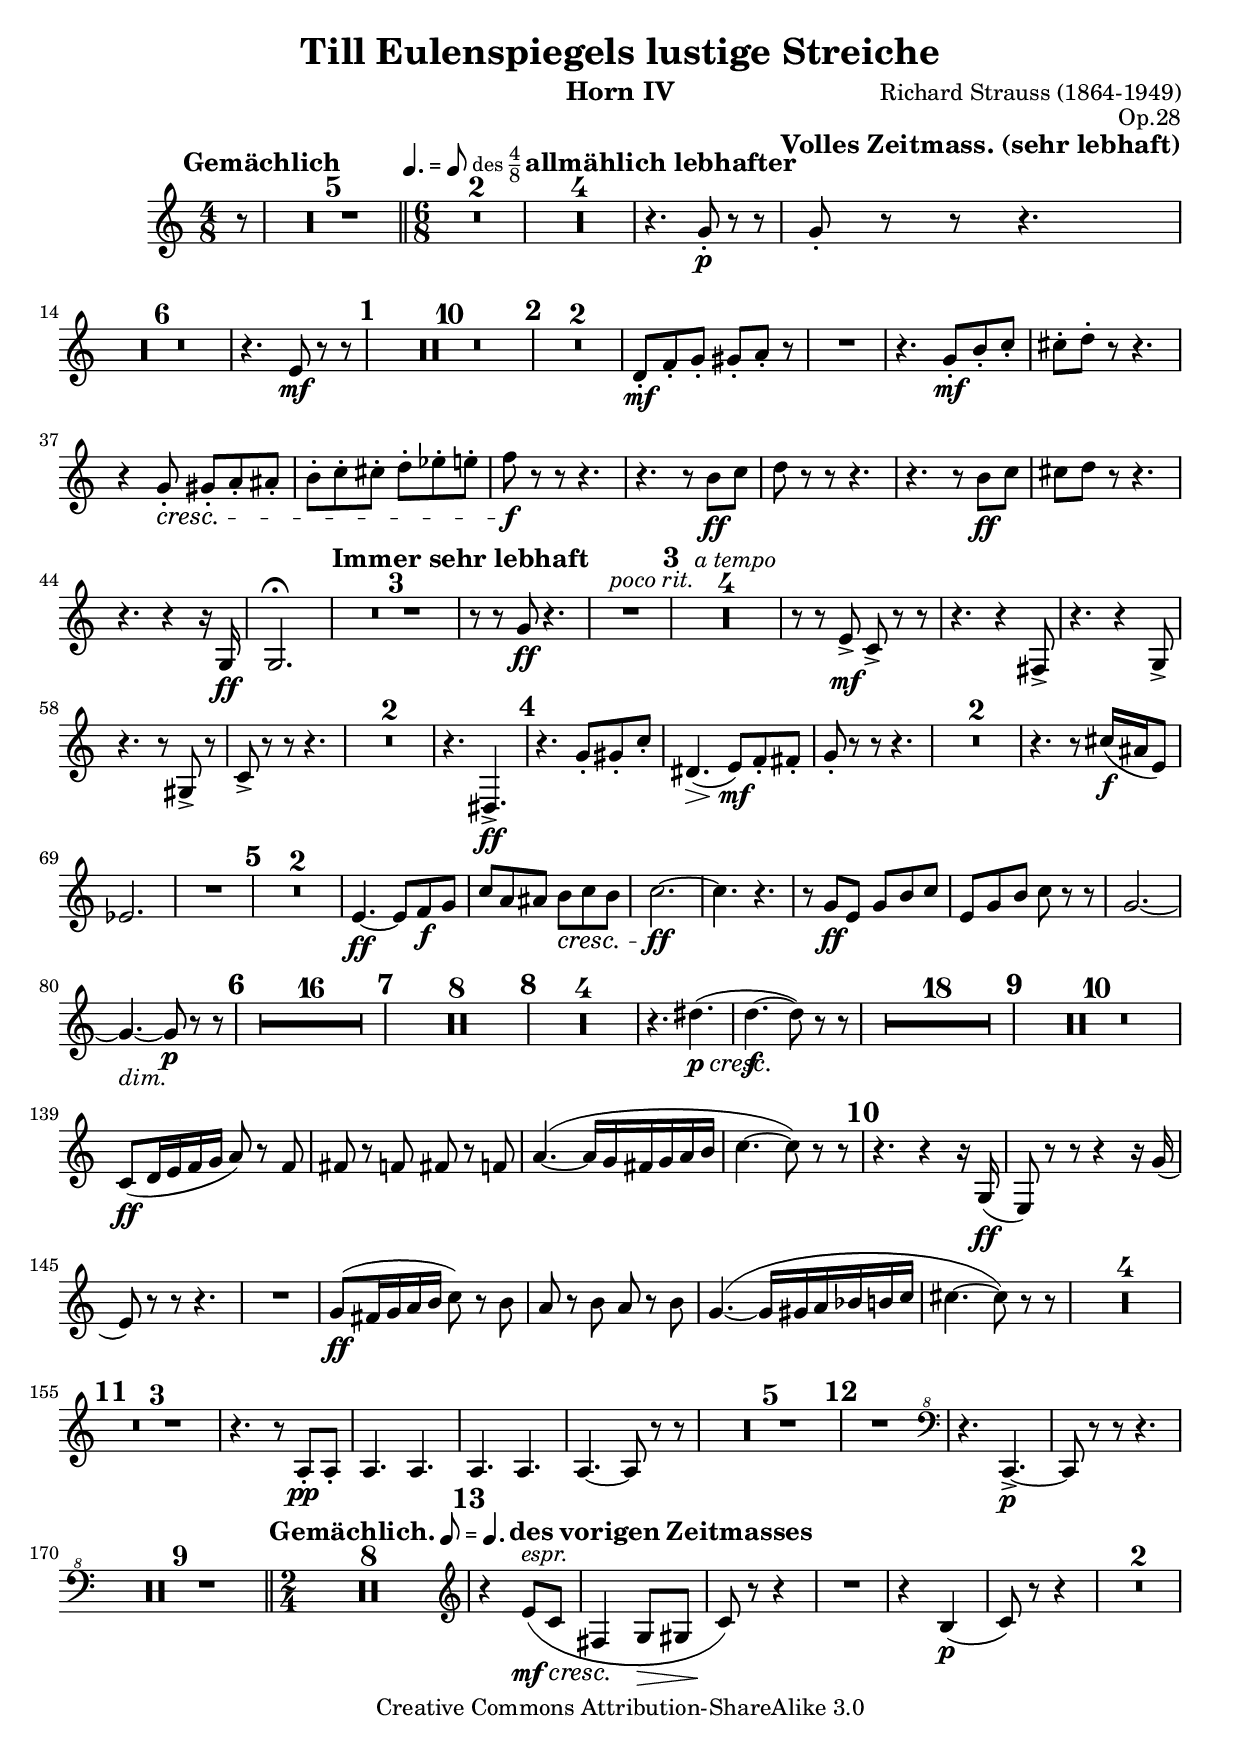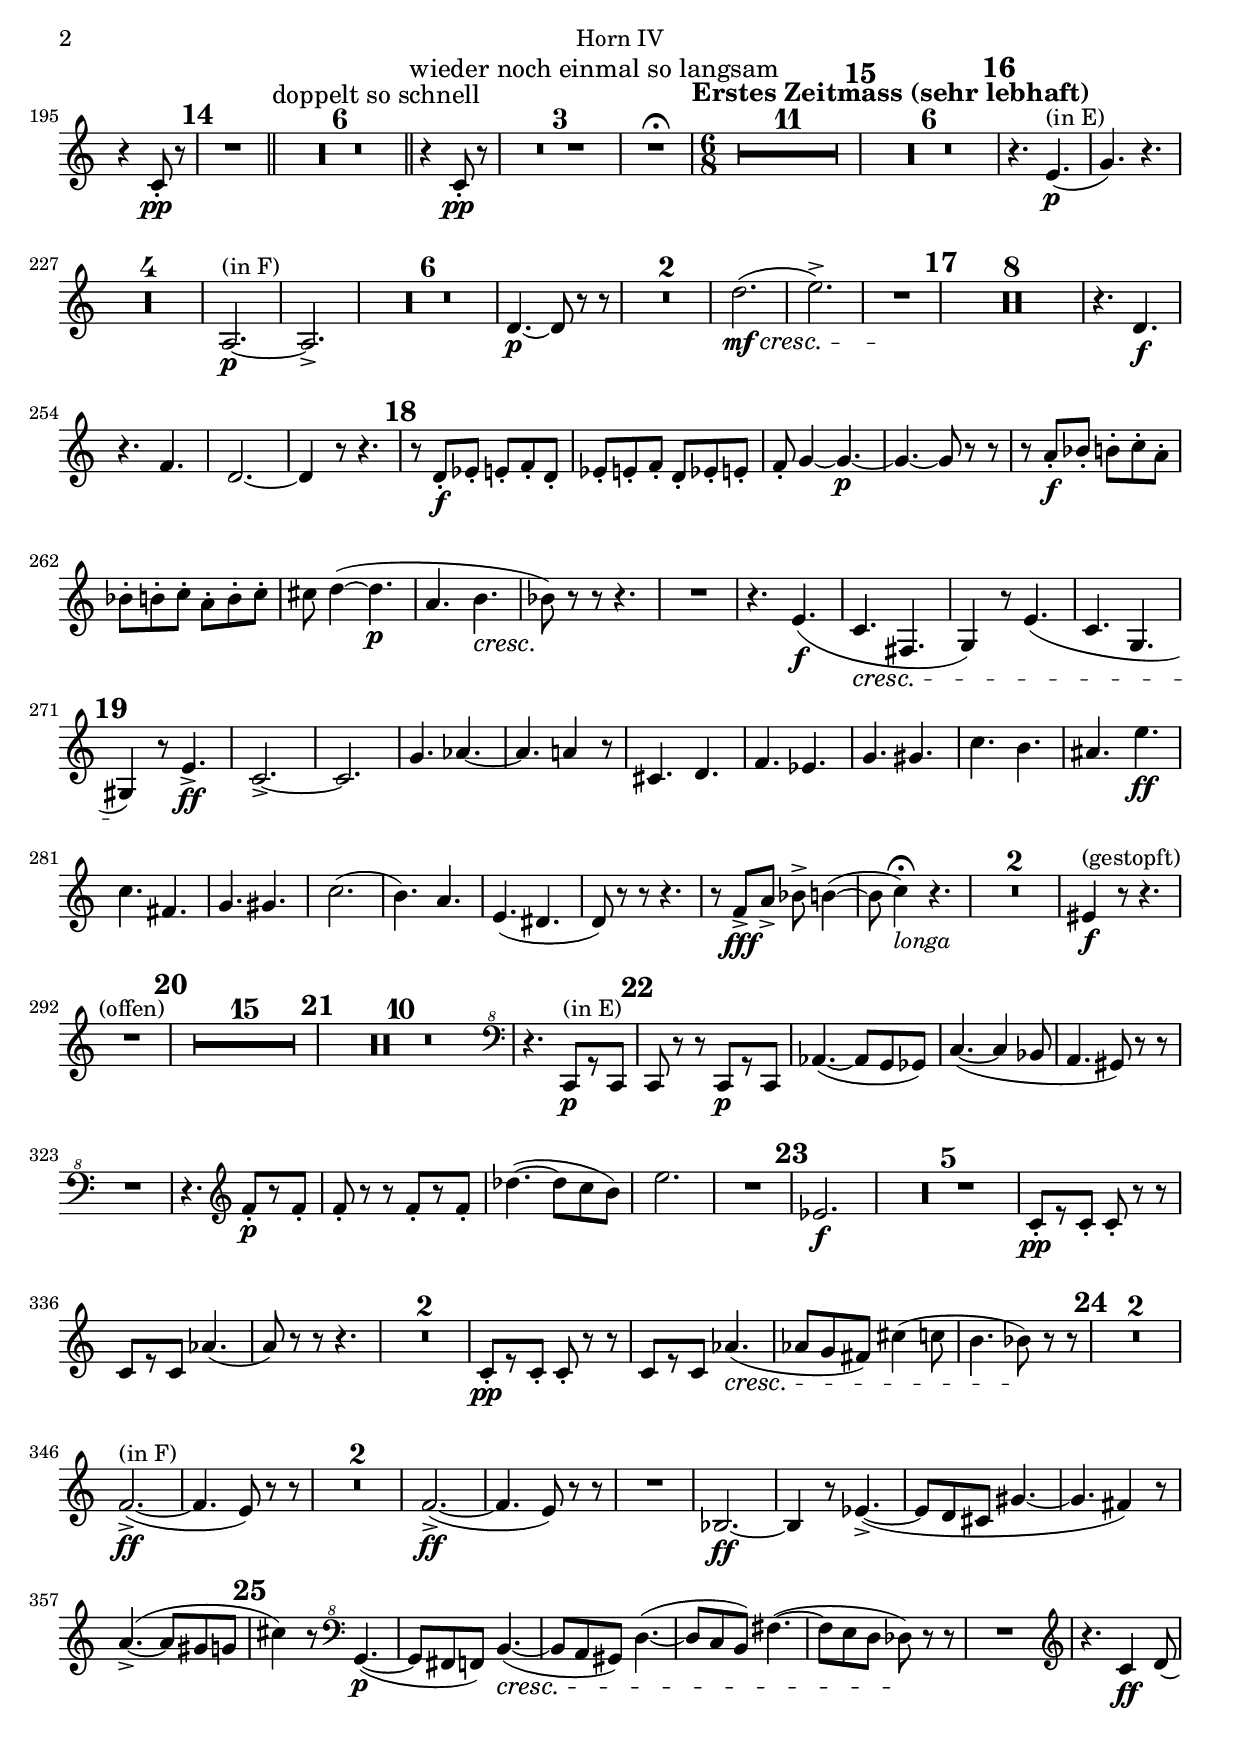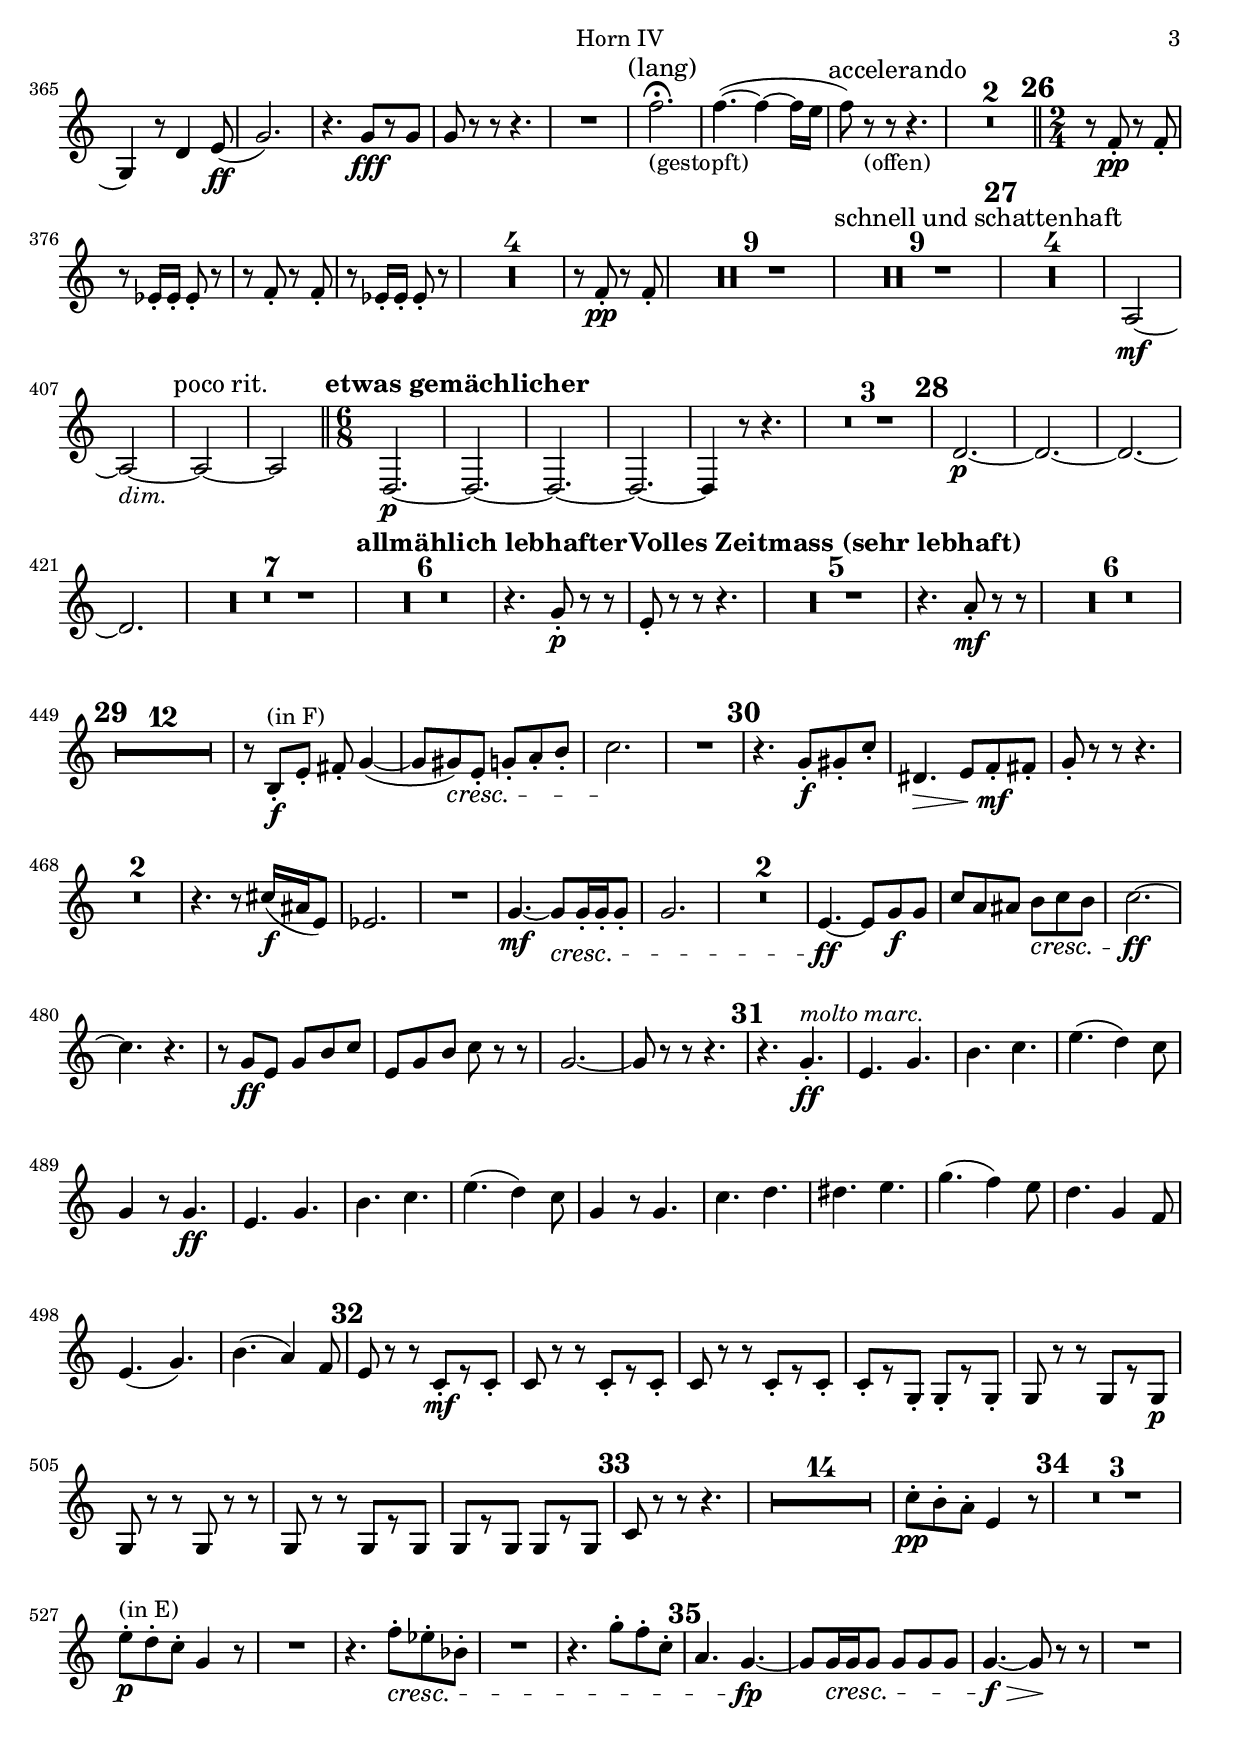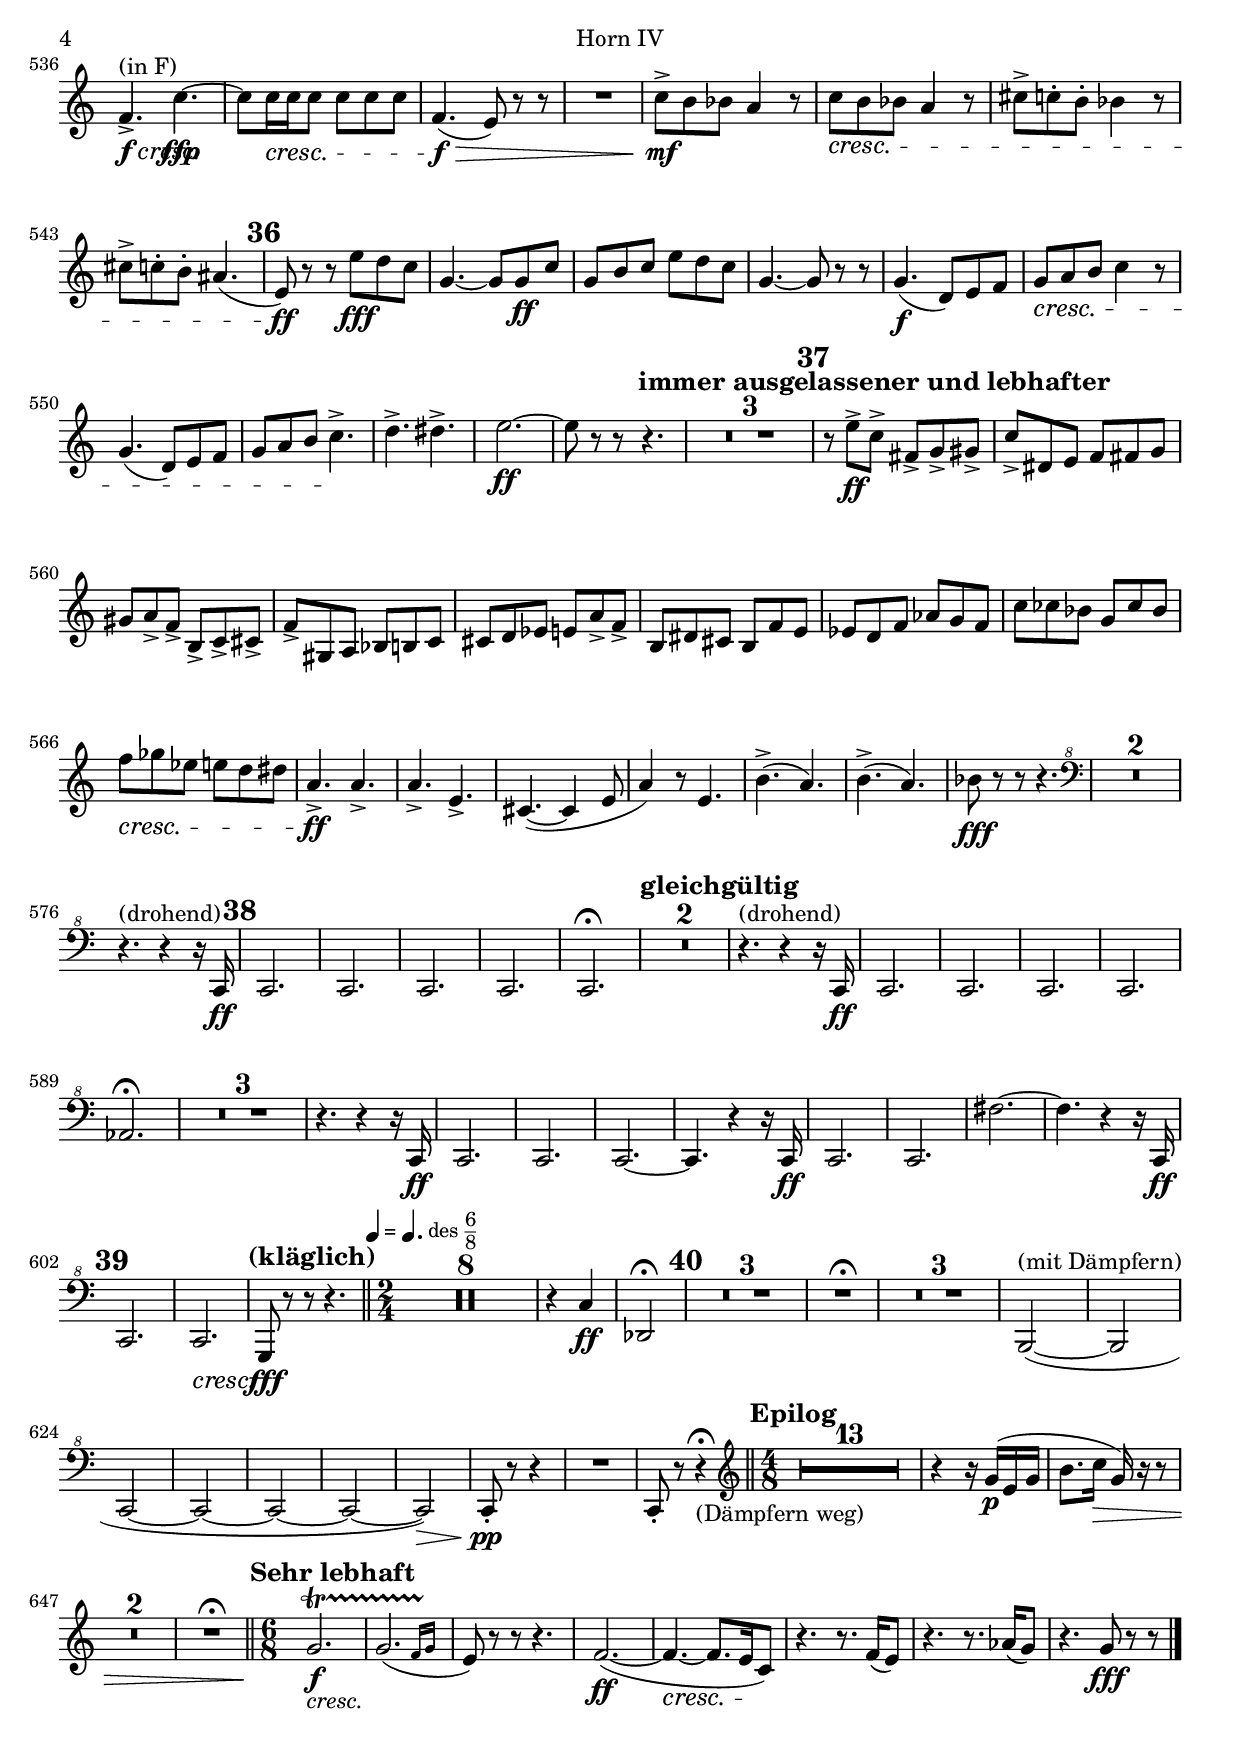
\version "2.12.2"

\include "defs.lyi" 
\version "2.12.2"

hornFour = \relative c''
{
  \transposition f
  r8
  R2*5 |

  %6/8
  R2.*6 |
  r4. g8-.\p r r |
  g-. r r r4. |
  R2.*6 |
  r4. e8\mf r r |

  %1
  R2.*10 |

  %2
  R2.*2 |
  d8-.\mf f-. g-. gis-. a-. r |
  R2. |
  r4. g8-.\mf b-. c-. |
  cis-. d-. r r4. |
  \crescTextCresc
  r4 g,8-.\< gis-. a-. ais-. |
  b-. c-. cis-. d-. ees-. e-. |
  f\f r r r4. |
  r4. r8 b,\ff c |
  d r r r4. |
  r4. r8 b\ff c |
  cis d r r4. |
  r4. r4 r16 g,,\ff |
  g2.\fermata |
  R2.*3 |
  r8 r g'\ff r4. |
  R2. |

  %3
  R2.*4 |
  r8 r e->\mf c-> r r |
  r4. r4 fis,8-> |
  r4. r4 g8-> |
  r4. r8 gis-> r |
  c-> r r r4. |
  R2.*2 |
  r4. dis,->\ff |

  %4
  r4. g'8-. gis-. c-. |
  dis,4.(\> e8)\mf f-. fis-. |
  g-. r r r4. |
  R2.*2 |
  r4. r8 cis16(\f ais e8) |
  ees2. |
  R2. |

  %5
  R2.*2 |
  e4.~\ff e8 f\f g |
  c a ais b\< c b |
  c2.~\ff |
  c4. r |
  r8 g\ff e g b c |
  e, g b c r r |
  g2.~ |
  g4.~_\mdim g8\p r r |

  %6
  R2.*16 |

  %7
  R2.*8 |

  %8
  R2.*4 |
  r4. dis'(\p\< |
  d~\f d8) r r|
  R2.*18 |

  %9
  R2.*10 |
  c,8(\ff d16 e f g a8) r f |
  fis r f fis r f |
  a4.~( a16 g fis g a b |
  c4.~ c8) r r |

  %10
  r4. r4 r16 g,16(\ff |
  e8) r r r4 r16 g'( |
  e8) r r r4. |
  R2. |
  g8(\ff fis16 g a b c8) r b |
  a r b a r b |
  g4.~( g16 gis a bes b c |
  cis4.~ cis8) r r |
  R2.*4 |

  %11
  R2.*3 |
  r4. r8 a,-.\pp a-. |
  a4. a |
  a a |
  a~ a8 r r |
  R2.*5 |

  %12
  R2. |
  \clef "bass^8"
  r4. c,~->\p |
  c8 r r r4. |
  R2.*9 |

  %2/4
  R2*8 |

  %13
  \clef treble
  r4 e'8(\mf^\mespr\< c |
  fis,4\! g8\> gis |
  c)\! r r4 |
  R2 |
  r4 b4(\p |
  c8) r r4 |
  R2*2 |
  r4 c8-.\pp r |

  %14
  R2*7 |
  r4 c8-.\pp r |
  R2*3 |
  R2^\fermataMarkup |

  %6/8
  R2.*11 |

  %15
  R2.*6 |

  %16
  \transposition e
  r4. e(\p^"(in E)" |
  g) r |
  R2.*4 |
  \transposition f
  a,2.~\p^"(in F)" | a-> |
  R2.*6 |
  d4.~\p d8 r r |
  R2.*2 |
  \crescTextCresc
  d'2.(\mf\< |
  e->) |
  << {s8*0\!} {R2.} >> |

  %17
  R2.*8 |
  r4. d,\f |
  r f |
  d2.~ |
  d4 r8 r4. |

  %18
  r8 d-.\f ees-. e-. f-. d-. |
  ees-. e-. f-. d-. ees-. e-. |
  f-. g4~ g4.~\p |
  g~ g8 r r |
  r8 a-.\f bes-. b-. c-. a-. |
  bes-. b-. c-. a-. b-. c-. |
  cis d4~( d4.\p |
  a b\< |
  bes8)\! r r r4. |
  R2. |
  r4. e,(\f\cresc |
  c fis, |
  g4) r8 e'4.( |
  c g |

  %19
  gis4)\! r8 e'4.->\ff |
  c2.~-> | c |
  g'4. aes~ |
  aes a4 r8 |
  cis,4. d |
  f ees |
  g gis |
  c b |
  ais e'\ff |
  c fis, |
  g gis |
  c2.( |
  b4.) a |
  e( dis |
  d8) r r r4. |
  r8 f->\fff a-> bes-> b4~( |
  b8 c4)\fermata_\mlonga r4. |
  R2.*2 |
  eis,4^"(gestopft)"\f r8 r4. |
  R2.^"(offen)" |

  %20
  R2.*15 |

  %21
  R2.*10 |
  \clef "bass^8"
  \transposition e
  r4. c,8[\p^"(in E)" r c] |

  %22
  c r r c8[\p r c] |
  aes'4.~( aes8 g ges) |
  c4.~( c4 bes8 |
  a4. gis8) r r |
  R2. |
  r4. \clef treble f'8[-.\p r f]-. |
  f-. r r f[-. r f]-. |
  des'4.~( des8 c b) |
  e2. |
  R2. |

  %23
  ees,2.\f |
  R2.*5 |
  c8[-.\pp r c]-. c-. r r |
  c8[ r c] aes'4.( |
  a8) r r r4. |
  R2.*2 |
  c,8[-.\pp r c]-. c-. r r |
  \crescTextCresc
  c8[ r c] aes'4.(\< |
  aes8 g fis) cis'4( c8 |
  b4. bes8)\! r r |

  %24
  R2.*2 |
  \transposition f
  f2.~->(\ff^"(in F)" |
  f4. e8) r r |
  R2.*2 |
  f2.~->(\ff |
  f4. e8) r r |
  R2. |
  bes2.~\ff |
  bes4 r8 ees4.~(-> |
  ees8 d cis gis'4.~ |
  gis fis4) r8 |
  a4.~(-> a8 gis g |

  %25
  cis4) r8 \clef "bass^8" g,4.~(\p |
  \crescTextCresc
  g8 fis f) b4.~(\< |
  b8 a gis) d'4.~( |
  d8 c b) fis'4.~( |
  fis8 e d des)\! r r |
  R2. |
  \clef treble
  r4. c4\ff d8( |
  g,4) r8 d'4 e8(\ff |
  g2.) |
  r4. g8[\fff r g] |
  g r r r4. |
  R2. |
  f'2.\fermata_"(gestopft)" |
  f4.~( f4~ f16 e |
  f8) r_"(offen)" r r4. |
  R2.*2 | \bar "||"

  %26
  %2/4
  r8 f,-.\pp r f-. |
  r ees16-. ees-. ees8-. r |
  r8 f-. r f-. |
  r ees16-. ees-. ees8-. r |
  R2*4 |
  r8 f-.\pp r f-. |
  R2*18 |

  %27
  R2*4 |
  a,2~\mf | a~_\mdim | a~ | a~ |

  %6/8
  d,2.~\p | d~ | d~ | d~ |
  d4 r8 r4. |
  R2.*3 |

  %28
  d'2.~\p | d~ | d~ | d
  R2.*13 |
  r4. g8-.\p r r |
  e-. r r r4. |
  R2.*5 |
  r4. a8-.\mf r r |
  R2.*6 |

  %29
  R2.*12 |
  r8 b,-.\f^"(in F)" e-. fis-. g4~( |
  g8 gis)\< e-. g-. a-. b-. |
  c2.\! |
  R2. |

  %30
  r4. g8-.\f gis-. c-. |
  dis,4.\> e8 f-.\mf fis-. |
  g-. r r r4. |
  R2.*2 |
  r4. r8 cis16(\f ais e8) |
  ees2. |
  R2. |
  g4.~\mf g8\< g16-. g-. g8-. |
  g2. |
  R2.*2 |
  e4.~\ff e8 g\f g |
  c a ais b\< c b |
  c2.~\ff |
  c4. r |
  r8 g\ff e g b c |
  e, g b c r r |
  g2.~ |
  g8 r r r4. |

  %31
  r g-.\ff^\mmoltomarc |
  e g |
  b c |
  e( d4) c8 |
  g4 r8 g4.\ff |
  e g |
  b c |
  e( d4) c8 |
  g4 r8 g4. |
  c d |
  dis e |
  g( f4) e8 |
  d4. g,4 f8 |
  e4.( g) |
  b4.( a4) f8 |

  %32
  e8 r r c[-.\mf r c]-. |
  c r r c[-. r c]-. |
  c r r c[-. r c]-. |
  c[-. r g]-. g[-. r g-.] |
  g r r g[ r g]\p |
  g r r g r r |
  g r r g[ r g] |
  g[ r g] g[ r g] |

  %33
  c r r r4. |
  R2.*14 |
  c'8-.\pp b-. a-. e4 r8 |

  %34
  R2.*3 |
  \transposition e
  e'8-.\p^"(in E)" d-. c-. g4 r8 |
  R2. |
  \crescTextCresc
  r4. f'8-.\< ees-. bes-. |
  R2. |
  r4. g'8-. f-. c-. |

  %35
  a4. g~\fp |
  \crescTextCresc
  g8 g16\< g g8 g g g |
  g4.~\f\> g8\! r r |
  R2. |
  \transposition f
  f4.->\f\<^"(in F)" c'~\ffp |
  \crescTextCresc
  c8 c16\< c c8 c c c |
  f,4.(\f\> e8) r r |
  R2. |
  c'8->\mf b bes a4 r8 |
  \crescTextCresc
  c8\< b bes a4 r8 |
  cis8-> c-. b-. bes4 r8 |
  cis8-> c-. b-. ais4.( |

  %36
  e8)\ff r r e'\fff d c |
  g4.~ g8 g\ff c |
  g b c e d c |
  g4.~ g8 r r |
  g4.(\f d8) e f |
  \crescTextCresc
  g8\< a b c4 r8 |
  g4.( d8) e f |
  g a b c4.->\! |
  d-> dis-> |
  e2.~\ff |
  e8 r r r4. |
  R2.*3 |

  %37
  r8 e->\ff c-> fis,-> g-> gis-> |
  c-> dis, e f fis g |
  gis a-> f-> b,-> c-> cis-> |
  f-> gis, a bes b c |
  cis d ees e a-> f-> |
  b, dis cis b f' e |
  ees d f aes g f |
  c' ces bes g ces bes |
  f'\< ges ees e d dis |
  a4.->\ff a-> |
  a-> e-> |
  cis4.~( cis4 e8 |
  a4) r8 e4. |
  b'->( a) |
  b->( a) |
  bes8\fff r r r4. |
  \clef "bass^8"
  \repeat unfold 2
  {
    R2.*2 |
    r4.^"(drohend)" r4 r16 c,,\ff |
    \repeat unfold 4 c2. |
  }
  \alternative
  {
    {c2.\fermata |}
    {aes'2.\fermata |}
  }
  R2.*3 |
  r4. r4 r16 c,\ff |
  c2. | c |
  c~ |
  c4. r4 r16 c\ff |
  c2. | c |
  fis'~ | fis4. r4 r16 c,16\ff |

  %39
  c2. |
  c2.\< |
  g8\fff r r r4. |

  %2/4
  R2*8 |
  r4 c'\ff |
  des,2\fermata |

  %40
  R2*3 |
  R2^\fermataMarkup |
  R2*3 |
  b2~(^"(mit Dämpfern)" | b |
  \repeat unfold 4 c2~ | c2)\> |
  c8-.\pp r r4 |
  R2 |
  c8-. r r4\fermata_"(Dämpfern weg)" |
  \clef treble

  %Epilog
  %4/8
  R2*13 |
  r4 r16 g''(\p e g |
  b8. c16\> g) r r8 |
  R2*2 |
  R2^\fermataMarkup |

  %6/8
  g2.\f\startTrillSpan_\mcresc |
  \afterGrace g( {f16[ g]\stopTrillSpan} |
  e8) r r r4. |
  f2.~(\ff |
  f4.~\< f8. e16 c8)\! |
  r4. r8. f16( e8) |
  r4. r8. aes16( g8) |
  r4. g8\fff r r |
}

 

instrument = "Horn IV"

notes = \hornFour

\include "part.lyi"


